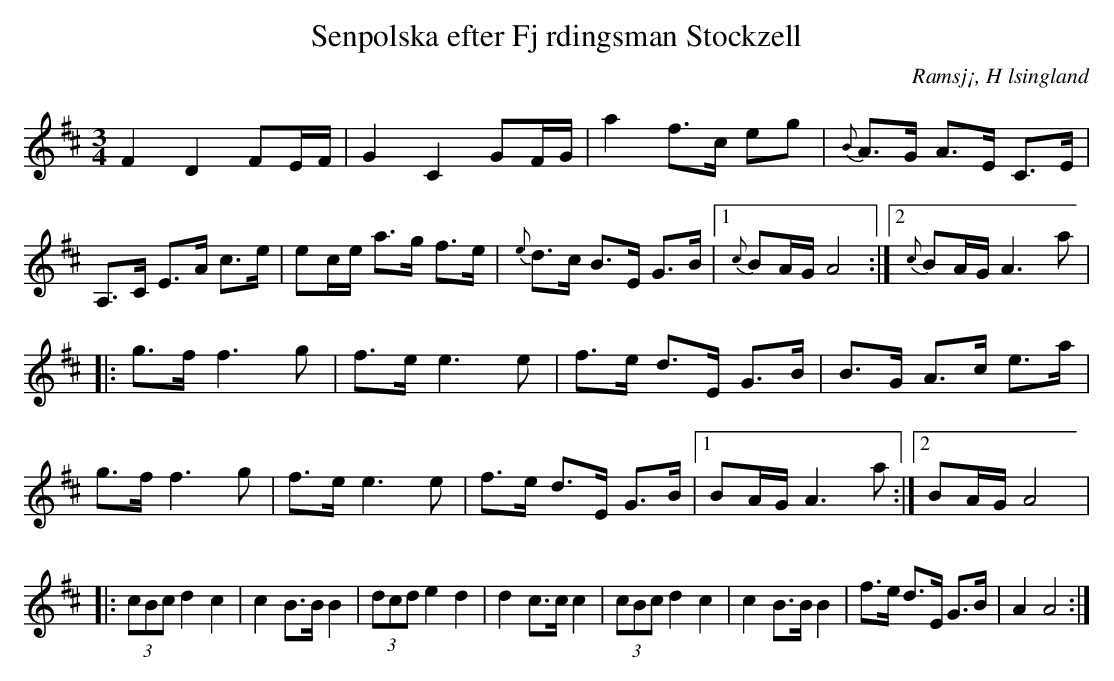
X:1
T: Senpolska efter Fj rdingsman Stockzell
O: Ramsj¡, H lsingland
M:3/4
L:1/8
K:D
F2 D2 FE/F/|G2 C2 GF/G/| a2 f>c eg|{B}A>G A>E C>E|A,>C E>A c>e|ec/e/ a>g f>e| {e}d>c B>E G>B |1 {c}BA/G/ A4:|2{c}BA/G/ A2>a2|
|:g>f f2>g2|f>e e2>e2|f>e d>E G>B|B>G A>c e>a|g>f f2>g2|f>e e2>e2|f>e d>E G>B|1 BA/G/ A2>a2:|2 BA/G/ A4|
|:(3cBc d2 c2|c2 B>B B2|(3dcd e2 d2|d2 c>c c2|(3cBc d2 c2|c2 B>B B2|f>e d>E G>B|A2 A4:|
